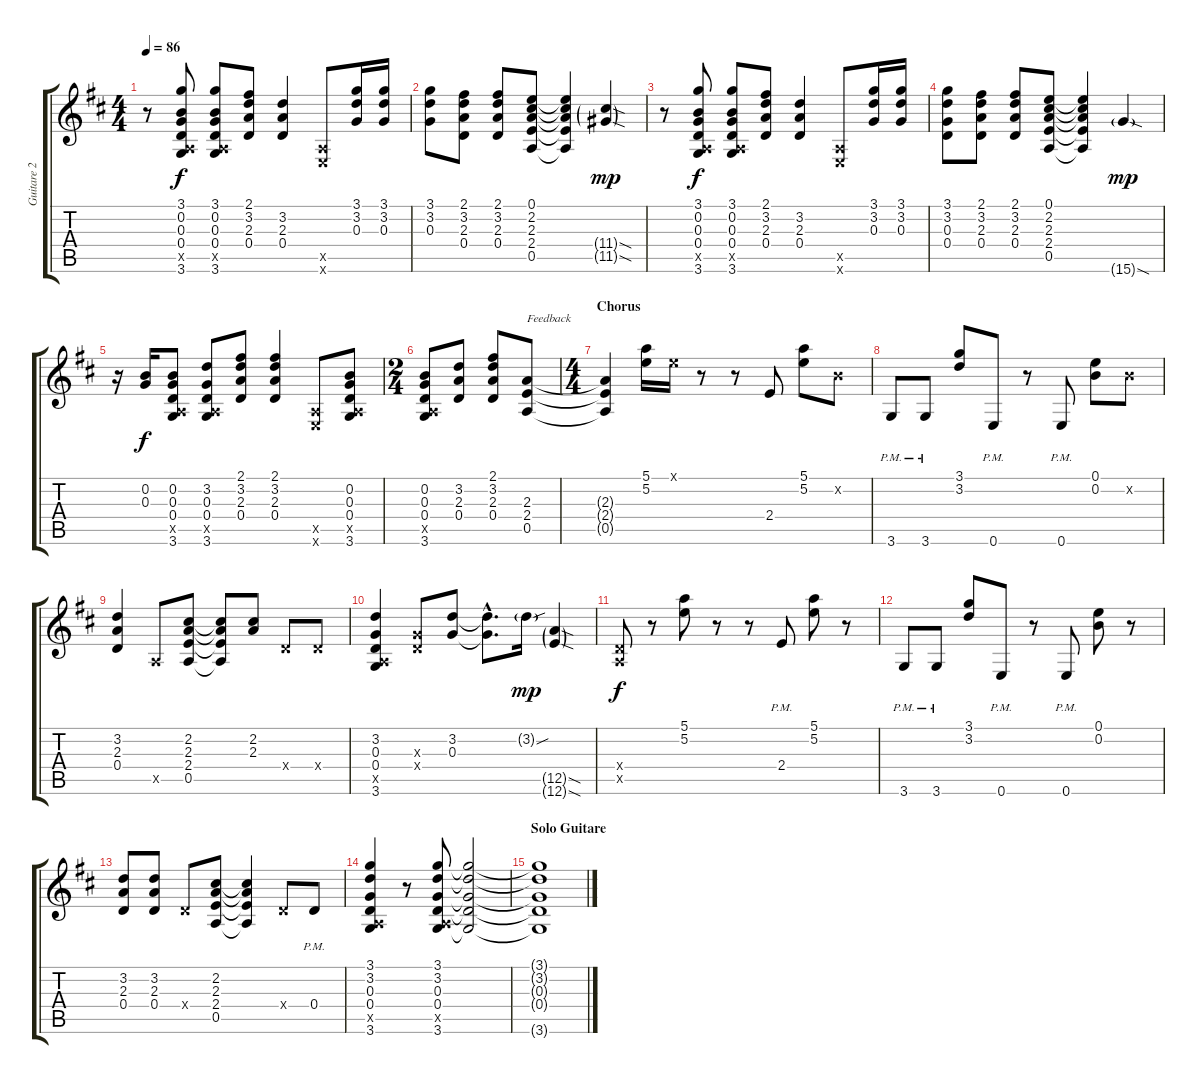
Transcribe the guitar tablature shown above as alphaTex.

\track ("Guitare 2 / Overdrive" "Guitare 2 ") {instrument overdrivenguitar}
\staff {score tabs}
\tuning (E4 B3 G3 D3 A2 E2) {hide}
\ts (4 4)
\tempo 86
\clef g2
\ks d
r.8{dy mp} (3.1 0.2 0.3 0.4 0.5{x} 3.6).8{dy f} (3.1 0.2 0.3 0.4 0.5{x} 3.6).8 (2.1 3.2 2.3 0.4).8 (3.2 2.3 0.4).4 (0.5{x} 0.6{x}).8 (3.1 3.2 0.3).16 (3.1 3.2 0.3).16 |
(3.1 3.2 0.3).8 (2.1 3.2 2.3 0.4).8 (2.1 3.2 2.3 0.4).8 (0.1 2.2 2.3 2.4 0.5).8 (0.1{t} 2.2{t} 2.3{t} 2.4{t} 0.5{t}).4 (11.4{sod g} 11.5{sod g}).4{dy mp} |
r.8 (3.1 0.2 0.3 0.4 0.5{x} 3.6).8{dy f} (3.1 0.2 0.3 0.4 0.5{x} 3.6).8 (2.1 3.2 2.3 0.4).8 (3.2 2.3 0.4).4 (0.5{x} 0.6{x}).8 (3.1 3.2 0.3).16 (3.1 3.2 0.3).16 |
(3.1 3.2 0.3 0.4).8 (2.1 3.2 2.3 0.4).8 (2.1 3.2 2.3 0.4).8 (0.1 2.2 2.3 2.4 0.5).8 (0.1{t} 2.2{t} 2.3{t} 2.4{t} 0.5{t}).4 15.6{sod g}.4{dy mp} |
r.16 (0.2 0.3).16{dy f} (0.2 0.3 0.4 0.5{x} 3.6).8 (3.2 0.3 0.4 0.5{x} 3.6).8 (2.1 3.2 2.3 0.4).8 (2.1 3.2 2.3 0.4).4 (0.5{x} 0.6{x}).8 (0.2 0.3 0.4 0.5{x} 3.6).8 |
\ts (2 4)
(0.2 0.3 0.4 0.5{x} 3.6).8 (3.2 2.3 0.4).8 (2.1 3.2 2.3 0.4).8 (2.3 2.4 0.5).8{txt "Feedback"} |
\ts (4 4)
\section ("" "Chorus")
(2.3{t} 2.4{t} 0.5{t}).4 (5.1 5.2).16 0.1{x}.16 r.8 r.8 2.4.8 (5.1 5.2).8 0.2{x}.8 |
3.6{pm}.8{instrument electricguitarmuted} 3.6{pm}.8 (3.1 3.2).8{instrument overdrivenguitar} 0.6{pm}.8{instrument electricguitarmuted} r.8 0.6{pm}.8 (0.1 0.2).8{instrument overdrivenguitar} 0.2{x}.8 |
(3.2 2.3 0.4).4 0.5{x}.8 (2.2 2.3 2.4 0.5).8 (2.2{t} 2.3{t} 2.4{t} 0.5{t}).8 (2.2 2.3).8 0.4{x}.8 0.4{x}.8 |
(3.2 0.3 0.4 0.5{x} 3.6).4 (0.3{x} 0.4{x}).8 (3.2 0.3).8 (3.2{hac t} 0.3{hac t}).8{d} 3.2{sou g}.16{dy mp} (12.5{sod g} 12.6{sod g}).4 |
(0.4{x} 0.5{x}).8{dy f} r.8 (5.1 5.2).8 r.8 r.8 2.4{pm}.8{instrument electricguitarmuted} (5.1 5.2).8{instrument overdrivenguitar} r.8 |
3.6{pm}.8{instrument electricguitarmuted} 3.6{pm}.8 (3.1 3.2).8{instrument overdrivenguitar} 0.6{pm}.8{instrument electricguitarmuted} r.8 0.6{pm}.8 (0.1 0.2).8{instrument overdrivenguitar} r.8 |
(3.2 2.3 0.4).8 (3.2 2.3 0.4).8 0.4{x}.8 (2.2 2.3 2.4 0.5).8 (2.2{t} 2.3{t} 2.4{t} 0.5{t}).4 0.4{x}.8 0.4{pm}.8{instrument electricguitarmuted} |
(3.1 3.2 0.3 0.4 0.5{x} 3.6).4{instrument overdrivenguitar} r.8 (3.1 3.2 0.3 0.4 0.5{x} 3.6).8{volume 5} (3.1{t} 3.2{t} 0.3{t} 0.4{t} 3.6{t}).2 |
\section ("" "Solo Guitare")
(3.1{t} 3.2{t} 0.3{t} 0.4{t} 3.6{t}).1
